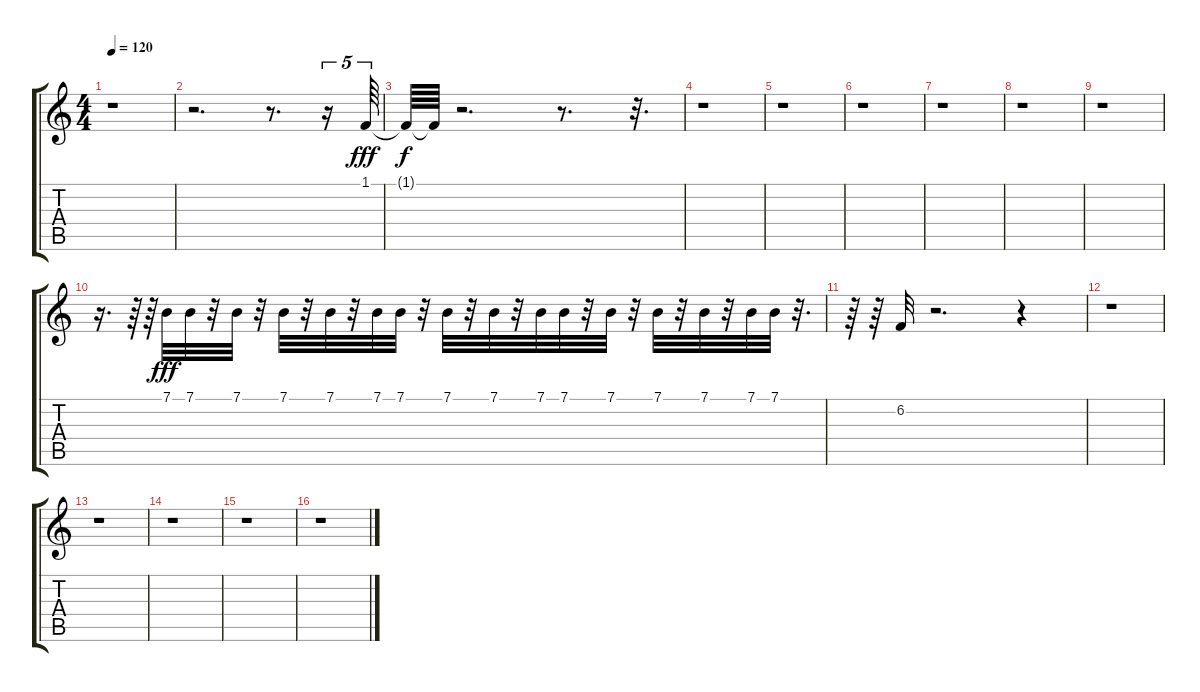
\track "" {instrument helicopter}
\staff {score tabs}
\tuning (E4 B3 G3 D3 A2 E2) {hide}
\ts (4 4)
\tempo 120
\clef g2
\ks c
r.1{dy fff} |
r.2{d} r.8{d} r.16{tu (5 4)} 1.1.64{tu (5 4)} |
1.1{t}.64{dy f} 1.1{t}.64 r.2{d} r.8{d} r.32{d} |
r.1 |
r.1 |
r.1 |
r.1 |
r.1 |
r.1 |
r.16{d} r.64 r.64 7.1.32{dy fff instrument seashore} 7.1.32 r.32 7.1.32 r.32 7.1.32 r.32 7.1.32 r.32 7.1.32 7.1.32 r.32 7.1.32 r.32 7.1.32 r.32 7.1.32 7.1.32 r.32 7.1.32 r.32 7.1.32 r.32 7.1.32 r.32 7.1.32 7.1.32 r.32{d} |
r.64 r.64 6.2.32{instrument helicopter} r.2{d} r.4{tu (5 4)} |
r.1 |
r.1 |
r.1 |
r.1 |
r.1
